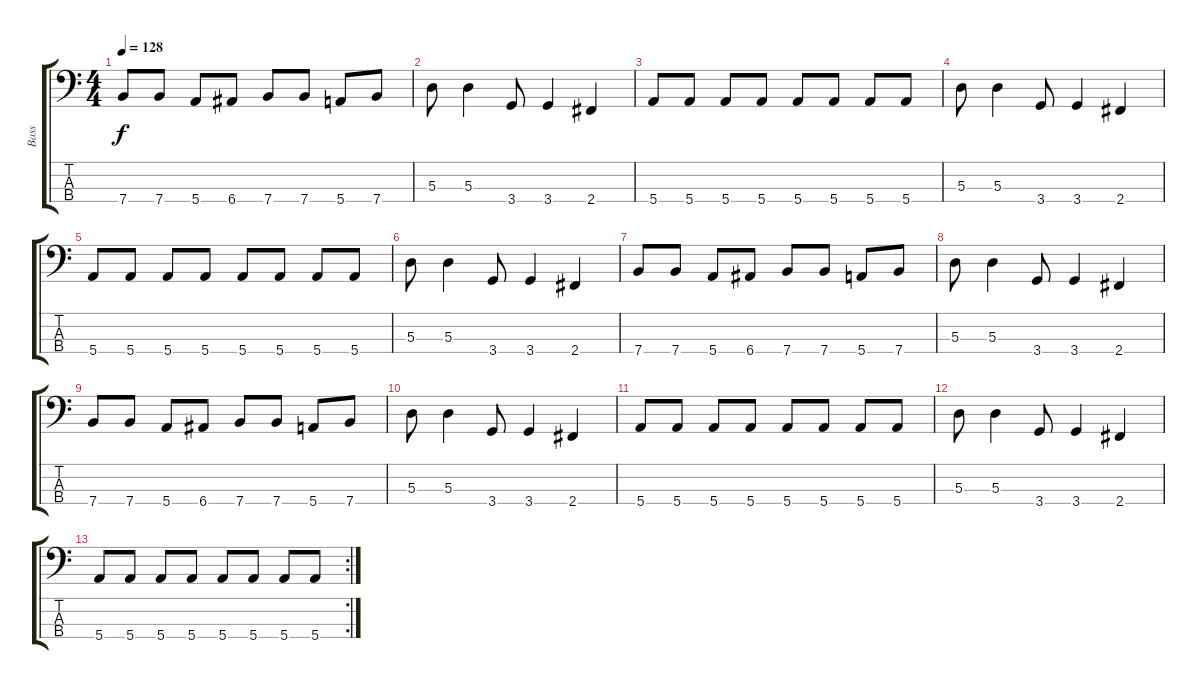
\track ("Bass" "Bass") {instrument electricbassfinger}
\staff {score tabs}
\tuning (G2 D2 A1 E1) {hide}
\ts (4 4)
\tempo 128
\clef f4
\ks c
7.4.8{dy f} 7.4.8 5.4.8 6.4.8 7.4.8 7.4.8 5.4.8 7.4.8 |
5.3.8 5.3.4 3.4.8 3.4.4 2.4.4 |
5.4.8 5.4.8 5.4.8 5.4.8 5.4.8 5.4.8 5.4.8 5.4.8 |
5.3.8 5.3.4 3.4.8 3.4.4 2.4.4 |
5.4.8 5.4.8 5.4.8 5.4.8 5.4.8 5.4.8 5.4.8 5.4.8 |
5.3.8 5.3.4 3.4.8 3.4.4 2.4.4 |
7.4.8 7.4.8 5.4.8 6.4.8 7.4.8 7.4.8 5.4.8 7.4.8 |
5.3.8 5.3.4 3.4.8 3.4.4 2.4.4 |
7.4.8 7.4.8 5.4.8 6.4.8 7.4.8 7.4.8 5.4.8 7.4.8 |
5.3.8 5.3.4 3.4.8 3.4.4 2.4.4 |
5.4.8 5.4.8 5.4.8 5.4.8 5.4.8 5.4.8 5.4.8 5.4.8 |
5.3.8 5.3.4 3.4.8 3.4.4 2.4.4 |
\rc 2
5.4.8 5.4.8 5.4.8 5.4.8 5.4.8 5.4.8 5.4.8 5.4.8
